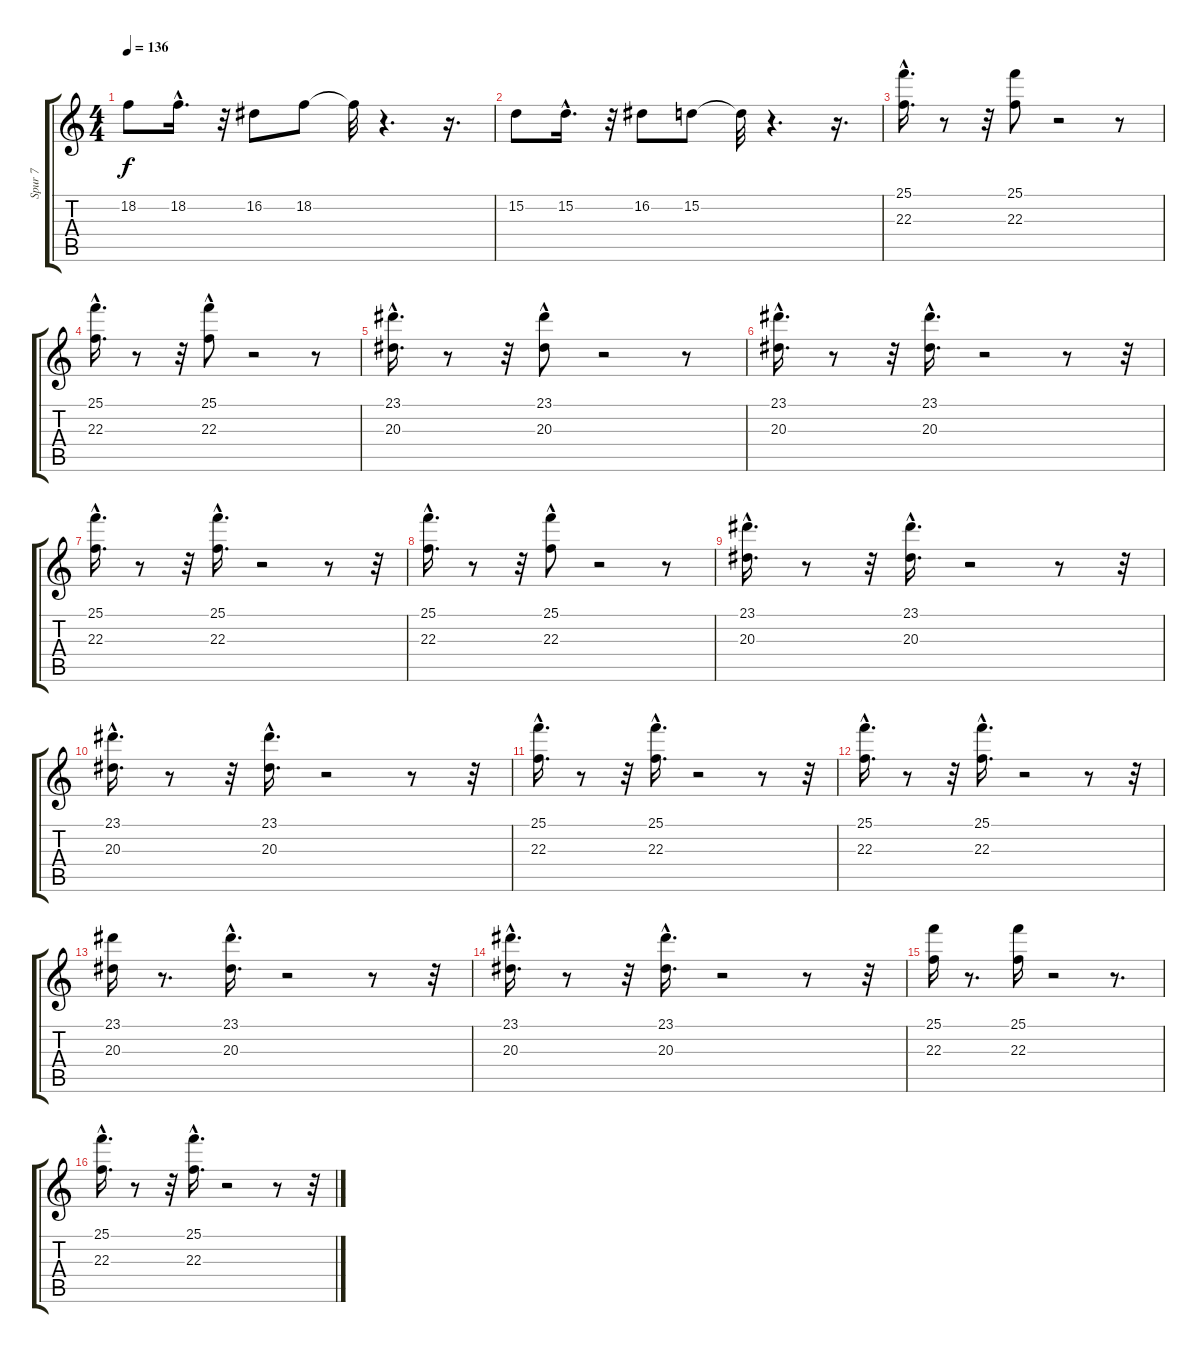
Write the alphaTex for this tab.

\track ("Spur 7" "Spur 7") {instrument stringensemble2}
\staff {score tabs}
\tuning (E4 B3 G3 D3 A2 E2) {hide}
\ts (4 4)
\tempo 136
\clef g2
\ks c
18.2.8{dy f} 18.2{hac}.16{d} r.32 16.2.8 18.2.8 18.2{t}.32 r.4{d} r.16{d} |
15.2.8 15.2{hac}.16{d} r.32 16.2.8 15.2.8 15.2{t}.32 r.4{d} r.16{d} |
(25.1{hac} 22.3{hac}).16{d} r.8 r.32 (25.1 22.3).8 r.2 r.8 |
(25.1{hac} 22.3{hac}).16{d} r.8 r.32 (25.1 22.3{hac}).8 r.2 r.8 |
(23.1{hac} 20.3{hac}).16{d} r.8 r.32 (23.1 20.3{hac}).8 r.2 r.8 |
(23.1{hac} 20.3{hac}).16{d} r.8 r.32 (23.1{hac} 20.3{hac}).16{d} r.2 r.8 r.32 |
(25.1{hac} 22.3{hac}).16{d} r.8 r.32 (25.1{hac} 22.3{hac}).16{d} r.2 r.8 r.32 |
(25.1{hac} 22.3{hac}).16{d} r.8 r.32 (25.1 22.3{hac}).8 r.2 r.8 |
(23.1{hac} 20.3{hac}).16{d} r.8 r.32 (23.1{hac} 20.3{hac}).16{d} r.2 r.8 r.32 |
(23.1{hac} 20.3{hac}).16{d} r.8 r.32 (23.1{hac} 20.3{hac}).16{d} r.2 r.8 r.32 |
(25.1{hac} 22.3{hac}).16{d} r.8 r.32 (25.1{hac} 22.3{hac}).16{d} r.2 r.8 r.32 |
(25.1 22.3{hac}).16{d} r.8 r.32 (25.1{hac} 22.3).16{d} r.2 r.8 r.32 |
(23.1 20.3).16 r.8{d} (23.1{hac} 20.3).16{d} r.2 r.8 r.32 |
(23.1 20.3{hac}).16{d} r.8 r.32 (23.1 20.3{hac}).16{d} r.2 r.8 r.32 |
(25.1 22.3).16 r.8{d} (25.1 22.3).16 r.2 r.8{d} |
(25.1 22.3{hac}).16{d} r.8 r.32 (25.1 22.3{hac}).16{d} r.2 r.8 r.32
